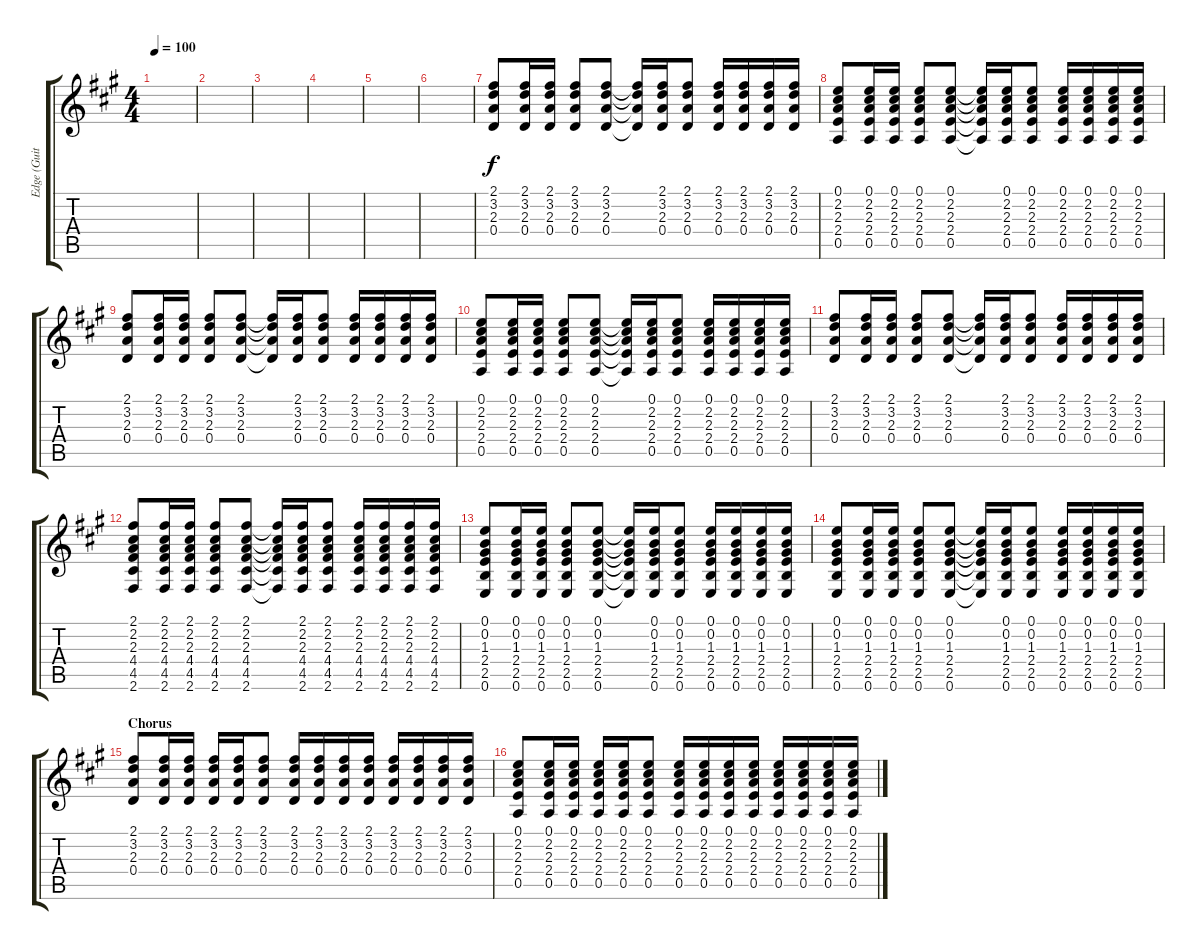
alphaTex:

\track ("Edge (Guitar 1)" "Edge (Guit") {instrument distortionguitar}
\staff {score tabs}
\tuning (E4 B3 G3 D3 A2 E2) {hide}
\ts (4 4)
\tempo 100
\clef g2
\ks f#minor
|
|
|
|
|
|
(2.1 3.2 2.3 0.4).8 (2.1 3.2 2.3 0.4).16 (2.1 3.2 2.3 0.4).16 (2.1 3.2 2.3 0.4).8 (2.1 3.2 2.3 0.4).8 (2.1{t} 3.2{t} 2.3{t} 0.4{t}).16 (2.1 3.2 2.3 0.4).16 (2.1 3.2 2.3 0.4).8 (2.1 3.2 2.3 0.4).16 (2.1 3.2 2.3 0.4).16 (2.1 3.2 2.3 0.4).16 (2.1 3.2 2.3 0.4).16 |
(0.1 2.2 2.3 2.4 0.5).8 (0.1 2.2 2.3 2.4 0.5).16 (0.1 2.2 2.3 2.4 0.5).16 (0.1 2.2 2.3 2.4 0.5).8 (0.1 2.2 2.3 2.4 0.5).8 (0.1{t} 2.2{t} 2.3{t} 2.4{t} 0.5{t}).16 (0.1 2.2 2.3 2.4 0.5).16 (0.1 2.2 2.3 2.4 0.5).8 (0.1 2.2 2.3 2.4 0.5).16 (0.1 2.2 2.3 2.4 0.5).16 (0.1 2.2 2.3 2.4 0.5).16 (0.1 2.2 2.3 2.4 0.5).16 |
(2.1 3.2 2.3 0.4).8 (2.1 3.2 2.3 0.4).16 (2.1 3.2 2.3 0.4).16 (2.1 3.2 2.3 0.4).8 (2.1 3.2 2.3 0.4).8 (2.1{t} 3.2{t} 2.3{t} 0.4{t}).16 (2.1 3.2 2.3 0.4).16 (2.1 3.2 2.3 0.4).8 (2.1 3.2 2.3 0.4).16 (2.1 3.2 2.3 0.4).16 (2.1 3.2 2.3 0.4).16 (2.1 3.2 2.3 0.4).16 |
(0.1 2.2 2.3 2.4 0.5).8 (0.1 2.2 2.3 2.4 0.5).16 (0.1 2.2 2.3 2.4 0.5).16 (0.1 2.2 2.3 2.4 0.5).8 (0.1 2.2 2.3 2.4 0.5).8 (0.1{t} 2.2{t} 2.3{t} 2.4{t} 0.5{t}).16 (0.1 2.2 2.3 2.4 0.5).16 (0.1 2.2 2.3 2.4 0.5).8 (0.1 2.2 2.3 2.4 0.5).16 (0.1 2.2 2.3 2.4 0.5).16 (0.1 2.2 2.3 2.4 0.5).16 (0.1 2.2 2.3 2.4 0.5).16 |
(2.1 3.2 2.3 0.4).8 (2.1 3.2 2.3 0.4).16 (2.1 3.2 2.3 0.4).16 (2.1 3.2 2.3 0.4).8 (2.1 3.2 2.3 0.4).8 (2.1{t} 3.2{t} 2.3{t} 0.4{t}).16 (2.1 3.2 2.3 0.4).16 (2.1 3.2 2.3 0.4).8 (2.1 3.2 2.3 0.4).16 (2.1 3.2 2.3 0.4).16 (2.1 3.2 2.3 0.4).16 (2.1 3.2 2.3 0.4).16 |
(2.1 2.2 2.3 4.4 4.5 2.6).8 (2.1 2.2 2.3 4.4 4.5 2.6).16 (2.1 2.2 2.3 4.4 4.5 2.6).16 (2.1 2.2 2.3 4.4 4.5 2.6).8 (2.1 2.2 2.3 4.4 4.5 2.6).8 (2.1{t} 2.2{t} 2.3{t} 4.4{t} 4.5{t} 2.6{t}).16 (2.1 2.2 2.3 4.4 4.5 2.6).16 (2.1 2.2 2.3 4.4 4.5 2.6).8 (2.1 2.2 2.3 4.4 4.5 2.6).16 (2.1 2.2 2.3 4.4 4.5 2.6).16 (2.1 2.2 2.3 4.4 4.5 2.6).16 (2.1 2.2 2.3 4.4 4.5 2.6).16 |
(0.1 0.2 1.3 2.4 2.5 0.6).8 (0.1 0.2 1.3 2.4 2.5 0.6).16 (0.1 0.2 1.3 2.4 2.5 0.6).16 (0.1 0.2 1.3 2.4 2.5 0.6).8 (0.1 0.2 1.3 2.4 2.5 0.6).8 (0.1{t} 0.2{t} 1.3{t} 2.4{t} 2.5{t} 0.6{t}).16 (0.1 0.2 1.3 2.4 2.5 0.6).16 (0.1 0.2 1.3 2.4 2.5 0.6).8 (0.1 0.2 1.3 2.4 2.5 0.6).16 (0.1 0.2 1.3 2.4 2.5 0.6).16 (0.1 0.2 1.3 2.4 2.5 0.6).16 (0.1 0.2 1.3 2.4 2.5 0.6).16 |
(0.1 0.2 1.3 2.4 2.5 0.6).8 (0.1 0.2 1.3 2.4 2.5 0.6).16 (0.1 0.2 1.3 2.4 2.5 0.6).16 (0.1 0.2 1.3 2.4 2.5 0.6).8 (0.1 0.2 1.3 2.4 2.5 0.6).8 (0.1{t} 0.2{t} 1.3{t} 2.4{t} 2.5{t} 0.6{t}).16 (0.1 0.2 1.3 2.4 2.5 0.6).16 (0.1 0.2 1.3 2.4 2.5 0.6).8 (0.1 0.2 1.3 2.4 2.5 0.6).16 (0.1 0.2 1.3 2.4 2.5 0.6).16 (0.1 0.2 1.3 2.4 2.5 0.6).16 (0.1 0.2 1.3 2.4 2.5 0.6).16 |
\section ("" "Chorus")
(2.1 3.2 2.3 0.4).8 (2.1 3.2 2.3 0.4).16 (2.1 3.2 2.3 0.4).16 (2.1 3.2 2.3 0.4).16 (2.1 3.2 2.3 0.4).16 (2.1 3.2 2.3 0.4).8 (2.1 3.2 2.3 0.4).16 (2.1 3.2 2.3 0.4).16 (2.1 3.2 2.3 0.4).16 (2.1 3.2 2.3 0.4).16 (2.1 3.2 2.3 0.4).16 (2.1 3.2 2.3 0.4).16 (2.1 3.2 2.3 0.4).16 (2.1 3.2 2.3 0.4).16 |
(0.1 2.2 2.3 2.4 0.5).8 (0.1 2.2 2.3 2.4 0.5).16 (0.1 2.2 2.3 2.4 0.5).16 (0.1 2.2 2.3 2.4 0.5).16 (0.1 2.2 2.3 2.4 0.5).16 (0.1 2.2 2.3 2.4 0.5).8 (0.1 2.2 2.3 2.4 0.5).16 (0.1 2.2 2.3 2.4 0.5).16 (0.1 2.2 2.3 2.4 0.5).16 (0.1 2.2 2.3 2.4 0.5).16 (0.1 2.2 2.3 2.4 0.5).16 (0.1 2.2 2.3 2.4 0.5).16 (0.1 2.2 2.3 2.4 0.5).16 (0.1 2.2 2.3 2.4 0.5).16
